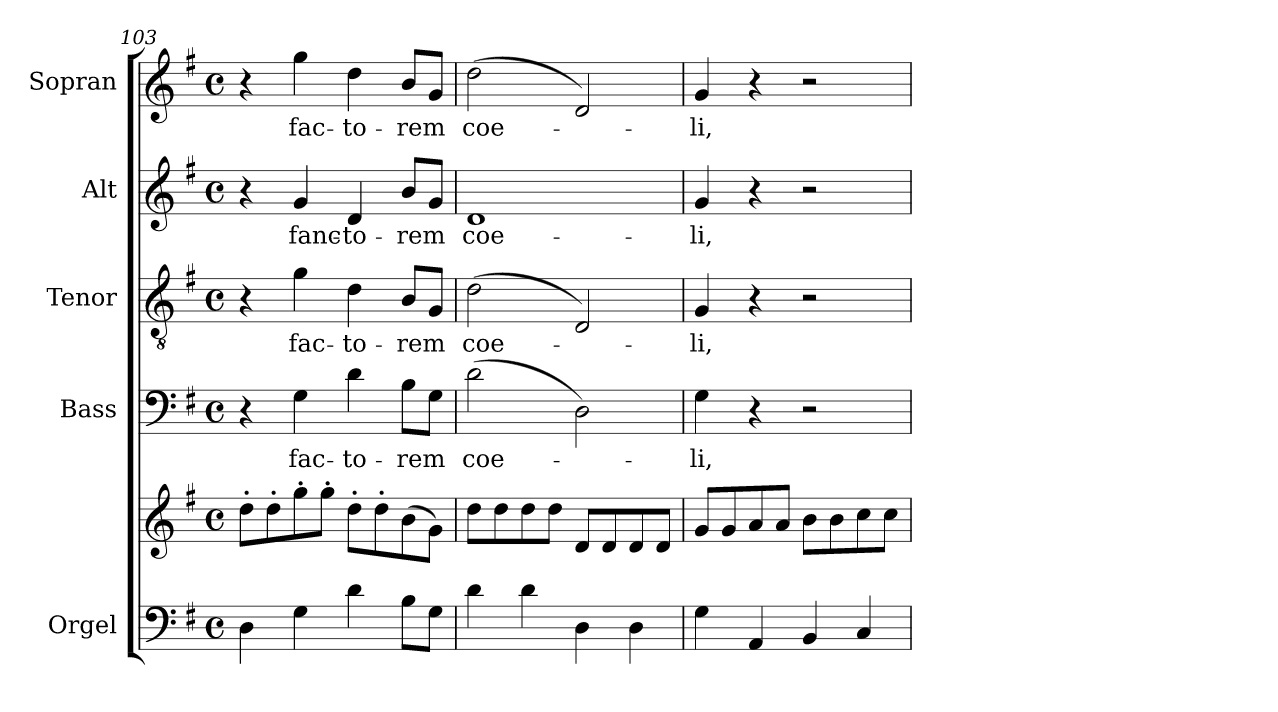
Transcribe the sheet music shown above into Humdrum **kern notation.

**kern	**kern	**kern	**text	**kern	**text	**kern	**text	**kern	**text
*part5	*part5	*part4	*part4	*part3	*part3	*part2	*part2	*part1	*part1
*staff6	*staff5	*staff4	*staff4	*staff3	*staff3	*staff2	*staff2	*staff1	*staff1
*I"Orgel	*	*I"Bass	*	*I"Tenor	*	*I"Alt	*	*I"Sopran	*
*I'Org.	*	*I'B.	*	*I'T.	*	*I'A.	*	*I'S.	*
*clefF4	*clefG2	*clefF4	*	*clefGv2	*	*clefG2	*	*clefG2	*
*k[f#]	*k[f#]	*k[f#]	*	*k[f#]	*	*k[f#]	*	*k[f#]	*
*G:	*G:	*G:	*	*G:	*	*G:	*	*G:	*
*M4/4	*M4/4	*M4/4	*	*M4/4	*	*M4/4	*	*M4/4	*
*met(c)	*met(c)	*met(c)	*	*met(c)	*	*met(c)	*	*met(c)	*
=103	=103	=103	=103	=103	=103	=103	=103	=103	=103
4D\	8dd'>\L	4r	.	4r	.	4r	.	4r	.
.	8dd'>\	.	.	.	.	.	.	.	.
!	!	!	!LO:LY:b	!	!LO:LY:b	!	!LO:LY:b	!	!LO:LY:b
4G\	8gg'>\	4G\	fac-	4g\	fac-	4g/	fanc-	4gg\	fac-
.	8gg'>\J	.	.	.	.	.	.	.	.
!	!	!	!LO:LY:b	!	!LO:LY:b	!	!LO:LY:b	!	!LO:LY:b
4d\	8dd'>\L	4d\	-to-	4d\	-to-	4d/	-to-	4dd\	-to-
.	8dd'>\	.	.	.	.	.	.	.	.
!	!	!	!LO:LY:b	!	!LO:LY:b	!	!LO:LY:b	!	!LO:LY:b
8B\L	(>8b\	8B\L	-rem	8B/L	-rem	8b/L	-rem	8b/L	-rem
8G\J	8g\J)	8G\J	.	8G/J	.	8g/J	.	8g/J	.
=104	=104	=104	=104	=104	=104	=104	=104	=104	=104
!	!	!	!LO:LY:b	!	!LO:LY:b	!	!LO:LY:b	!	!LO:LY:b
4d\	8dd\L	(>2d\	coe-	(>2d\	coe-	1d	coe-	(>2dd\	coe-
.	8dd\	.	.	.	.	.	.	.	.
4d\	8dd\	.	.	.	.	.	.	.	.
.	8dd\J	.	.	.	.	.	.	.	.
4D\	8d/L	2D\)	.	2D/)	.	.	.	2d/)	.
.	8d/	.	.	.	.	.	.	.	.
4D\	8d/	.	.	.	.	.	.	.	.
.	8d/J	.	.	.	.	.	.	.	.
=105	=105	=105	=105	=105	=105	=105	=105	=105	=105
!	!	!	!LO:LY:b	!	!LO:LY:b	!	!LO:LY:b	!	!LO:LY:b
4G\	8g/L	4G\	-li,	4G/	-li,	4g/	-li,	4g/	-li,
.	8g/	.	.	.	.	.	.	.	.
4AA/	8a/	4r	.	4r	.	4r	.	4r	.
.	8a/J	.	.	.	.	.	.	.	.
4BB/	8b\L	2r	.	2r	.	2r	.	2r	.
.	8b\	.	.	.	.	.	.	.	.
4C/	8cc\	.	.	.	.	.	.	.	.
.	8cc\J	.	.	.	.	.	.	.	.
=	=	=	=	=	=	=	=	=	=
*-	*-	*-	*-	*-	*-	*-	*-	*-	*-
